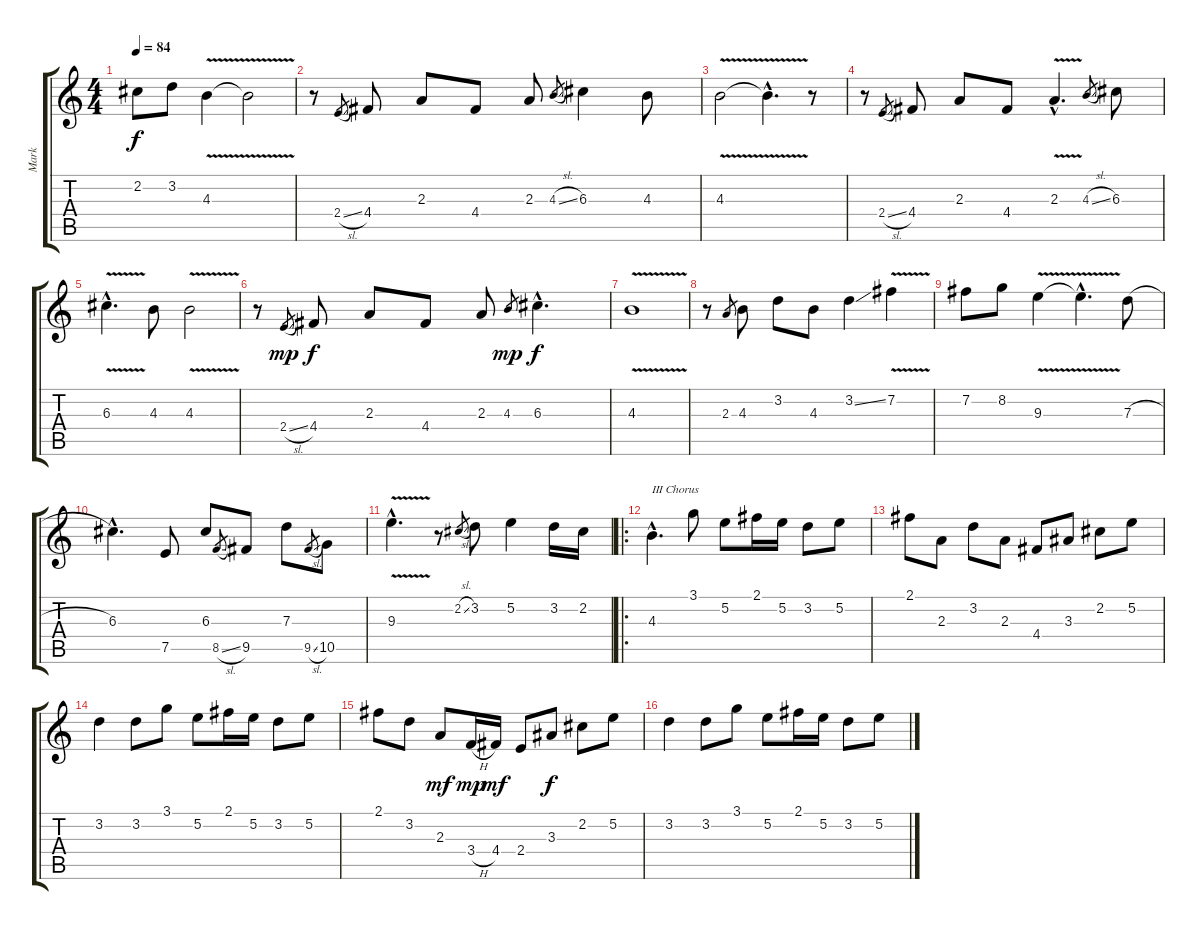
\track ("Mark" "Mark") {instrument acousticguitarnylon}
\staff {score tabs}
\tuning (E4 B3 G3 D3 A2 E2) {hide}
\ts (4 4)
\tempo 84
\clef g2
\ks c
2.2.8{dy f} 3.2.8 4.3{v}.4 4.3{t}.2 |
r.8 2.4{sl}.8{gr} 4.4.8 2.3.8 4.4.8 2.3.8 4.3{sl}.8{gr} 6.3.4 4.3.8 |
4.3{v}.2 4.3{hac t}.4{d} r.8 |
r.8 2.4{sl}.8{gr} 4.4.8 2.3.8 4.4.8 2.3{v hac}.4{d} 4.3{sl}.8{gr} 6.3.8 |
6.3{v hac}.4{d} 4.3.8 4.3{v}.2 |
r.8 2.4{sl}.8{gr dy mp} 4.4.8{dy f} 2.3.8 4.4.8 2.3.8 4.3.8{gr dy mp} 6.3{hac}.4{d dy f} |
4.3{v}.1 |
r.8 2.3.8{gr} 4.3.8 3.2.8 4.3.8 3.2{ss}.4 7.2{v}.4 |
7.2.8 8.2.8 9.3{v}.4 9.3{hac t}.4{d} 7.3{h}.8 |
6.3{hac}.4{d} 7.5.8 6.3.8 8.5{sl}.8{gr} 9.5.8 7.3.8 9.5{sl}.8{gr} 10.5.8 |
9.3{v hac}.4{d} r.8 2.2{sl}.8{gr} 3.2.8 5.2.4 3.2.16 2.2.16 |
\ro
4.3{hac}.4{d txt "III Chorus"} 3.1.8 5.2.8 2.1.16 5.2.16 3.2.8 5.2.8 |
2.1.8 2.3.8 3.2.8 2.3.8 4.4.8 3.3.8 2.2.8 5.2.8 |
3.2.4 3.2.8 3.1.8 5.2.8 2.1.16 5.2.16 3.2.8 5.2.8 |
2.1.8 3.2.8 2.3.8{dy mf} 3.4{h}.16{dy mp} 4.4.16{dy mf} 2.4.8 3.3.8{dy f} 2.2.8 5.2.8 |
3.2.4 3.2.8 3.1.8 5.2.8 2.1.16 5.2.16 3.2.8 5.2.8
